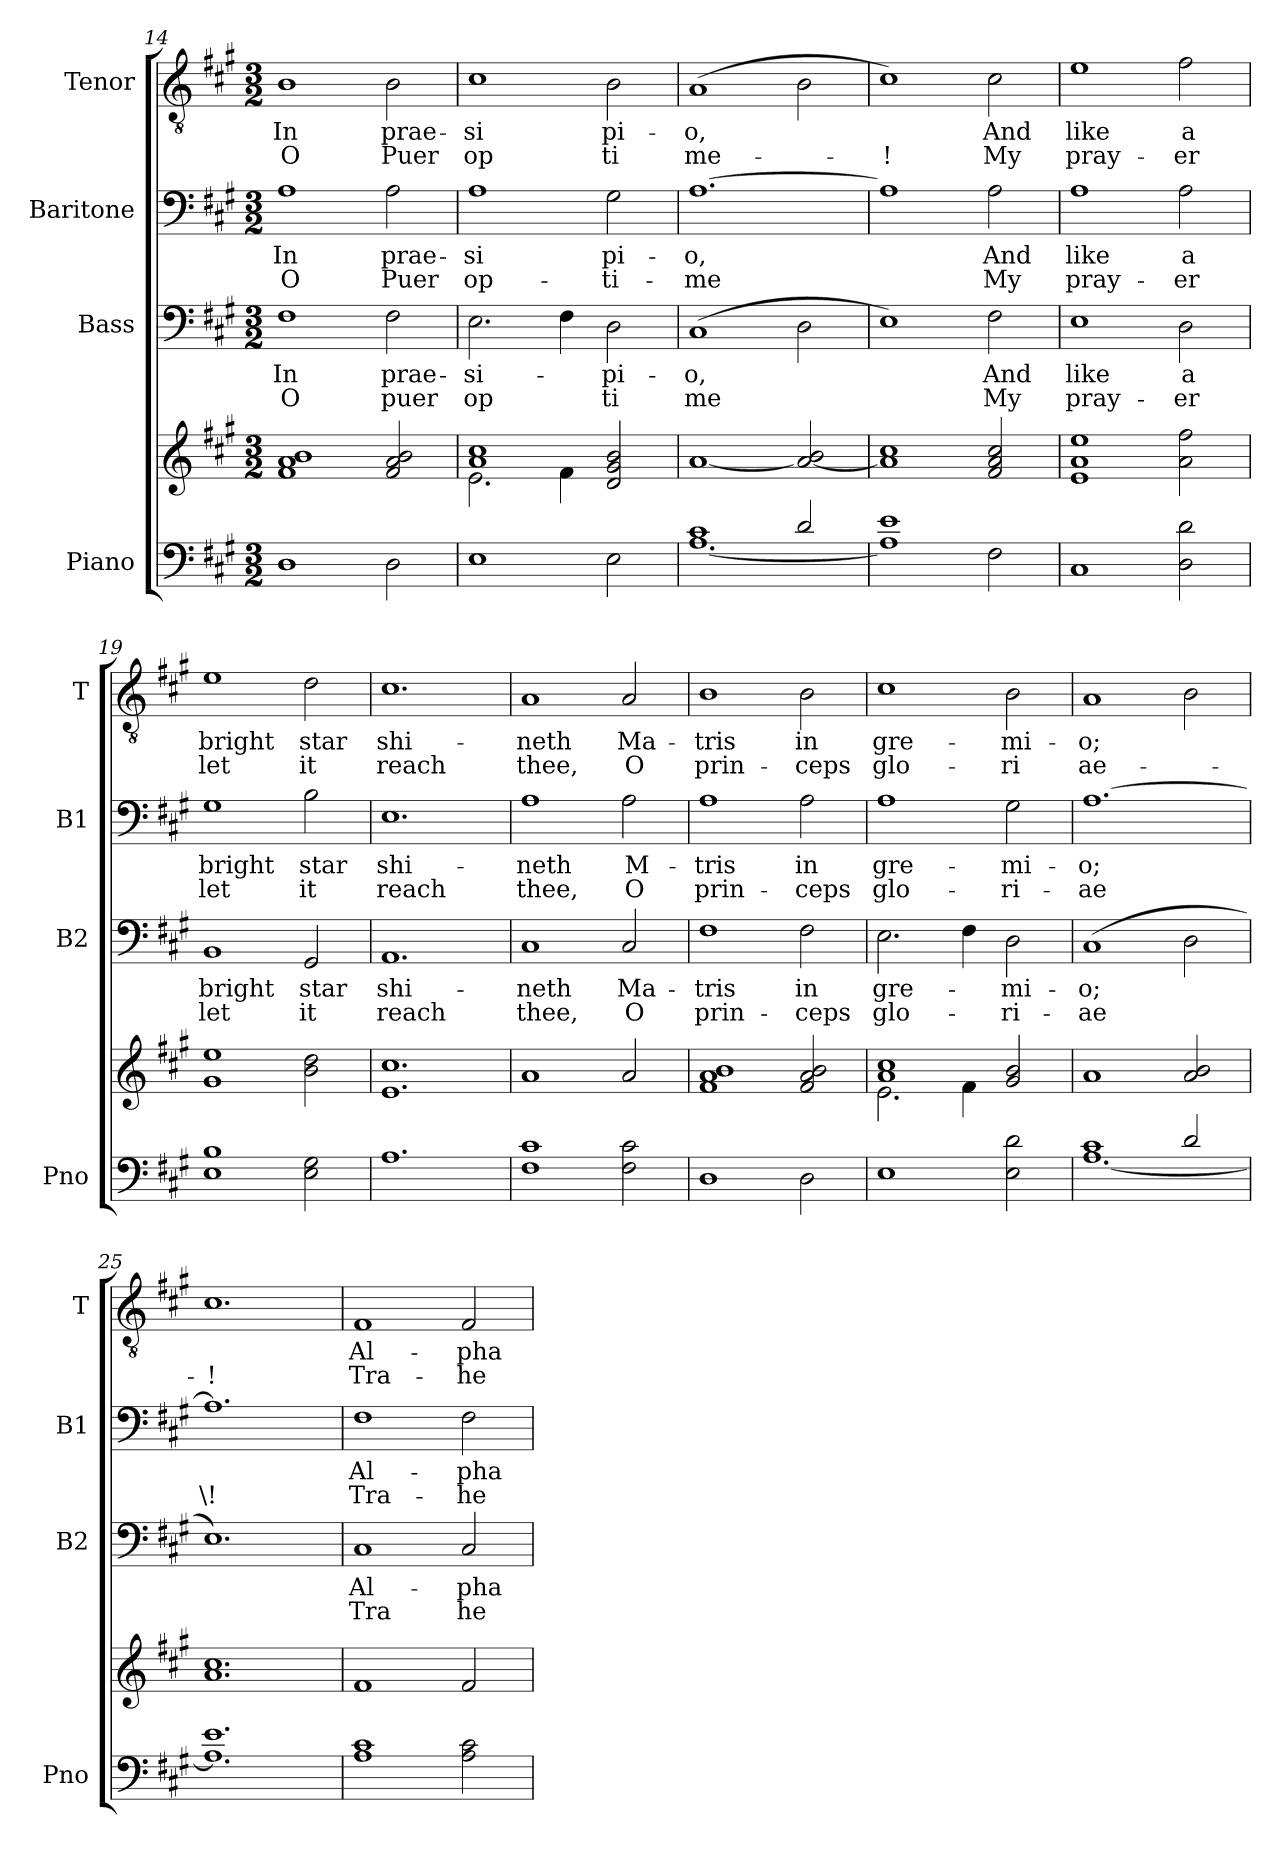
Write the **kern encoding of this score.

**kern	**kern	**kern	**text	**text	**kern	**text	**text	**kern	**text	**text
*part4	*part4	*part3	*part3	*part3	*part2	*part2	*part2	*part1	*part1	*part1
*staff5	*staff4	*staff3	*staff3	*staff3	*staff2	*staff2	*staff2	*staff1	*staff1	*staff1
*I"Piano	*	*I"Bass	*	*	*I"Baritone	*	*	*I"Tenor	*	*
*I'Pno	*	*I'B2	*	*	*I'B1	*	*	*I'T	*	*
*clefF4	*clefG2	*clefF4	*	*	*clefF4	*	*	*clefGv2	*	*
*k[f#c#g#]	*k[f#c#g#]	*k[f#c#g#]	*	*	*k[f#c#g#]	*	*	*k[f#c#g#]	*	*
*A:	*A:	*A:	*	*	*A:	*	*	*A:	*	*
*M3/2	*M3/2	*M3/2	*	*	*M3/2	*	*	*M3/2	*	*
=14	=14	=14	=14	=14	=14	=14	=14	=14	=14	=14
1D	1f# 1a 1b	1F#	In	O	1A	In	O	1B	In	O
2D	2f# 2a 2b	2F#	prae-	puer	2A	prae-	Puer	2B	prae-	Puer
=15	=15	=15	=15	=15	=15	=15	=15	=15	=15	=15
*	*^	*	*	*	*	*	*	*	*	*
1E	1a 1cc#	2.e	2.E	-si-	op	1A	-si	op-	1c#	-si	op
.	.	4f#	4F#	.	.	.	.	.	.	.	.
2E	2d 2g# 2b	2ryy	2D	-pi-	ti	2G#	pi-	-ti-	2B	pi-	ti
*	*v	*v	*	*	*	*	*	*	*	*	*
=16	=16	=16	=16	=16	=16	=16	=16	=16	=16	=16
*^	*	*	*	*	*	*	*	*	*	*
1c#	[1.A	[1a	(<1C#	-o,	me	[1.A	-o,	-me	(<1A	-o,	me-
2d	.	2a_ 2b	2D	.	.	.	.	.	2B	.	.
=17	=17	=17	=17	=17	=17	=17	=17	=17	=17	=17	=17
1e	1A]	1a] 1cc#	1E)	.	.	1A]	.	.	1c#)	.	-!
2F#	2ryy	2f# 2a 2cc#	2F#	And	My	2A	And	My	2c#	And	My
*v	*v	*	*	*	*	*	*	*	*	*	*
=18	=18	=18	=18	=18	=18	=18	=18	=18	=18	=18
1C#	1e 1a 1ee	1E	like	pray-	1A	like	pray-	1e	like	pray-
2D 2d	2a 2ff#	2D	a	-er	2A	a	-er	2f#	a	-er
=19	=19	=19	=19	=19	=19	=19	=19	=19	=19	=19
1E 1B	1g# 1ee	1BB	bright	let	1G#	bright	let	1e	bright	let
2E 2G#	2b 2dd	2GG#	star	it	2B	star	it	2d	star	it
=20	=20	=20	=20	=20	=20	=20	=20	=20	=20	=20
1.A	1.e 1.cc#	1.AA	shi-	reach	1.E	shi-	reach	1.c#	shi-	reach
=21	=21	=21	=21	=21	=21	=21	=21	=21	=21	=21
1F# 1c#	1a	1C#	-neth	thee,	1A	-neth	thee,	1A	-neth	thee,
2F# 2c#	2a	2C#	Ma-	O	2A	M-	O	2A	Ma-	O
=22	=22	=22	=22	=22	=22	=22	=22	=22	=22	=22
1D	1f# 1a 1b	1F#	-tris	prin-	1A	-tris	prin-	1B	-tris	prin-
2D	2f# 2a 2b	2F#	in	-ceps	2A	in	-ceps	2B	in	-ceps
=23	=23	=23	=23	=23	=23	=23	=23	=23	=23	=23
*	*^	*	*	*	*	*	*	*	*	*
1E	1a 1cc#	2.e	2.E	gre-	glo-	1A	gre-	glo-	1c#	gre-	glo-
.	.	4f#	4F#	.	.	.	.	.	.	.	.
2E 2d	2g# 2b	2ryy	2D	-mi-	-ri-	2G#	-mi-	-ri-	2B	-mi-	-ri
*	*v	*v	*	*	*	*	*	*	*	*	*
=24	=24	=24	=24	=24	=24	=24	=24	=24	=24	=24
*^	*	*	*	*	*	*	*	*	*	*
1c#	[1.A	1a	(<1C#	-o;	-ae	[1.A	-o;	-ae	1A	-o;	ae-
2d	.	2a 2b	2D	.	.	.	.	.	2B	.	.
=25	=25	=25	=25	=25	=25	=25	=25	=25	=25	=25	=25
1.e	1.A]	1.a 1.cc#	1.E)	.	.	1.A]	.	\!	1.c#	.	-!
*v	*v	*	*	*	*	*	*	*	*	*	*
=26	=26	=26	=26	=26	=26	=26	=26	=26	=26	=26
1A 1c#	1f#	1C#	Al-	Tra	1F#	Al-	Tra-	1F#	Al-	Tra-
2A 2c#	2f#	2C#	-pha	he	2F#	-pha	-he	2F#	-pha	-he
=	=	=	=	=	=	=	=	=	=	=
*-	*-	*-	*-	*-	*-	*-	*-	*-	*-	*-
